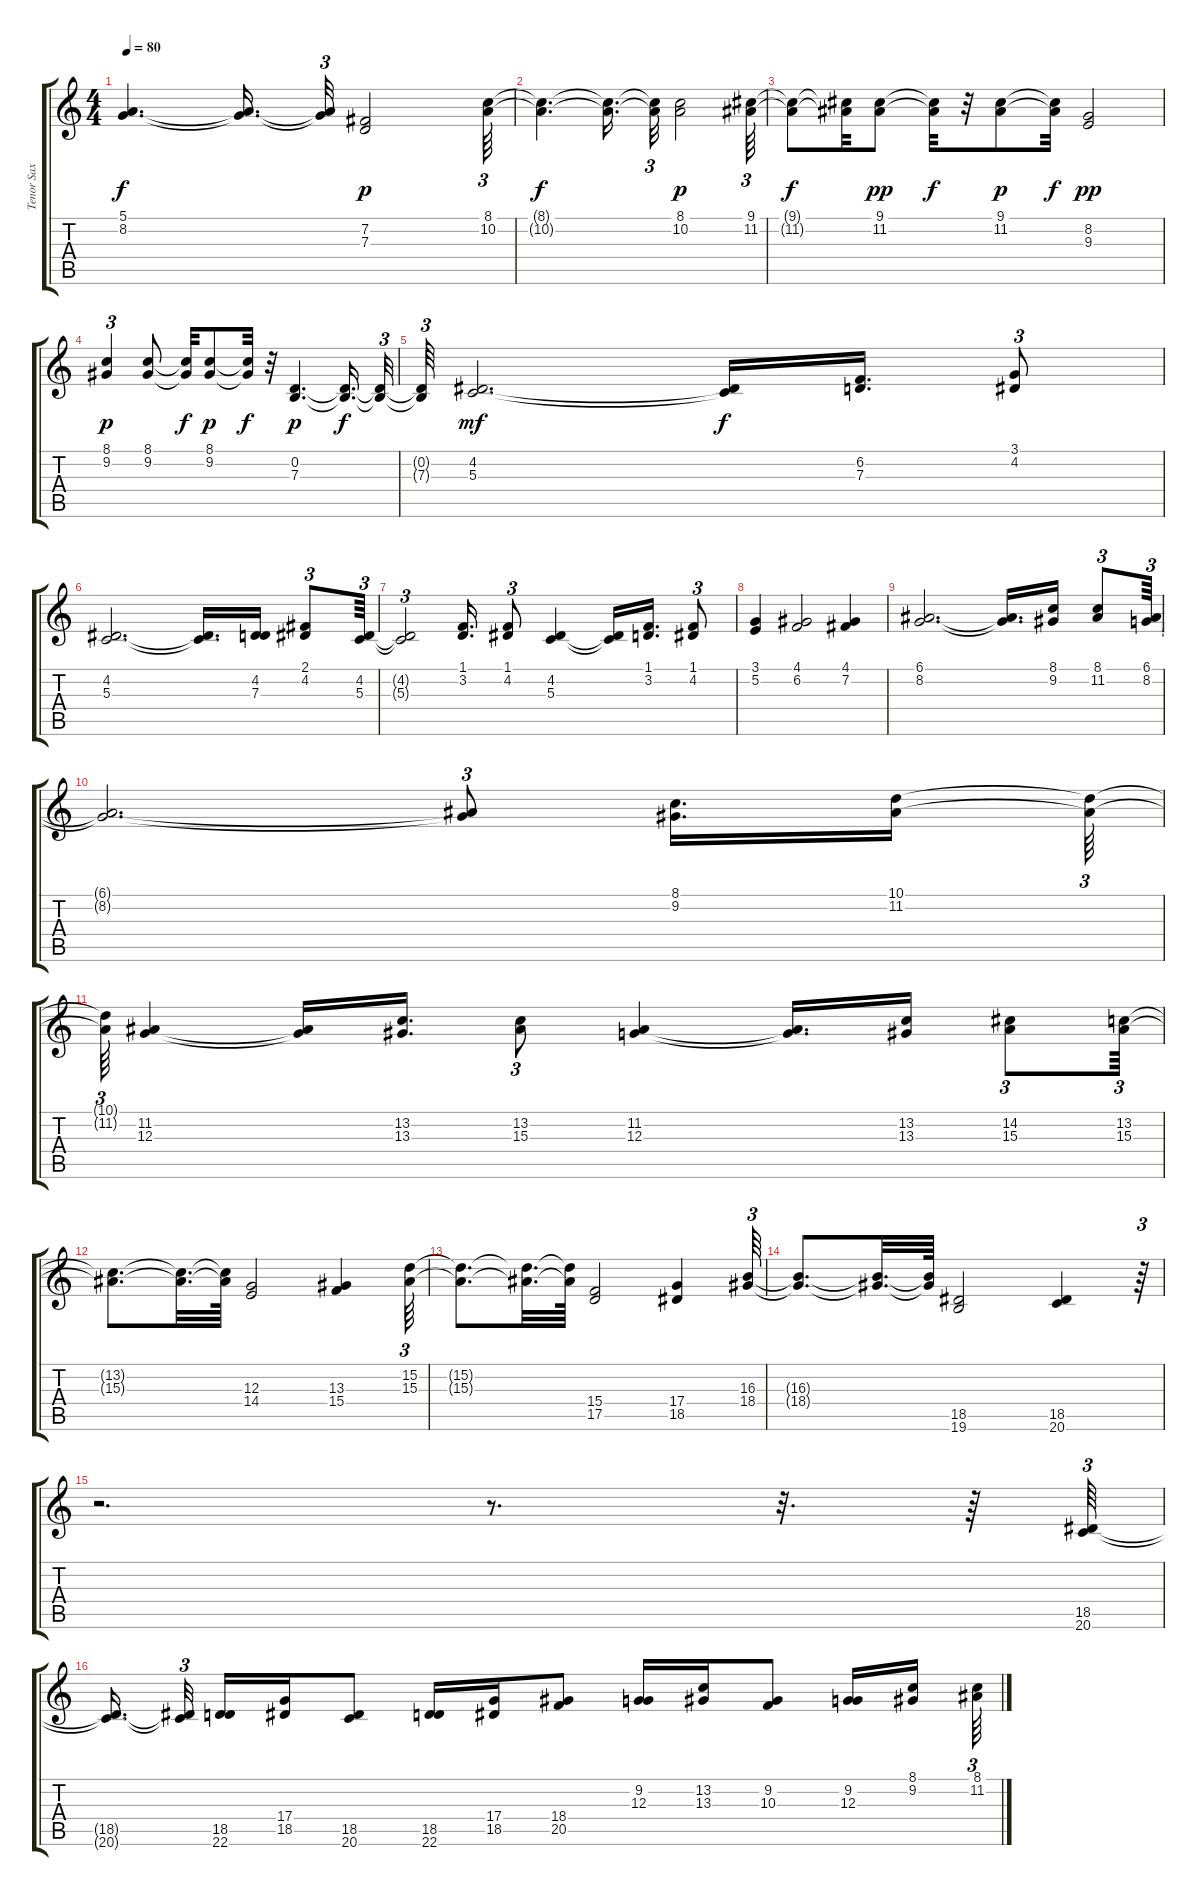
\track ("Tenor Sax" "Tenor Sax") {instrument tenorsax}
\staff {score tabs}
\tuning (E4 B3 G3 D3 A2 E2) {hide}
\ts (4 4)
\tempo 80
\clef g2
\ks c
(5.1{t} 8.2{t}).4{d dy f} (5.1{t} 8.2{t}).16{d} (5.1{t} 8.2{t}).32{tu (3 2)} (7.2 7.3).2{dy p} (8.1 10.2).64{tu (3 2)} |
(8.1{t} 10.2{t}).4{d dy f} (8.1{t} 10.2{t}).16{d} (8.1{t} 10.2{t}).32{tu (3 2)} (8.1 10.2).2{dy p} (9.1 11.2).64{tu (3 2)} |
(9.1{t} 11.2{t}).8{dy f} (9.1{t} 11.2{t}).32 (9.1 11.2).8{dy pp} (9.1{t} 11.2{t}).32{dy f} r.32 (9.1 11.2).8{dy p} (9.1{t} 11.2{t}).32{dy f} (8.2 9.3).2{dy pp} |
(8.1 9.2).4{tu (3 2) dy p} (8.1 9.2).8 (8.1{t} 9.2{t}).32{dy f} (8.1 9.2).8{dy p} (8.1{t} 9.2{t}).32{dy f} r.32 (0.2 7.3).4{d dy p} (0.2{t} 7.3{t}).16{d dy f} (0.2{t} 7.3{t}).32{tu (3 2)} |
(0.2{t} 7.3{t}).64{tu (3 2)} (4.2 5.3).2{d dy mf} (4.2{t} 5.3{t}).16{dy f} (6.2 7.3).16{d} (3.1 4.2).8{tu (3 2)} |
(4.2 5.3).2{d} (4.2{t} 5.3{t}).16{d} (4.2 7.3).16 (2.1 4.2).8{tu (3 2)} (4.2 5.3).64{tu (3 2)} |
(4.2{t} 5.3{t}).2{tu (3 2)} (1.1 3.2).16{d} (1.1 4.2).8{tu (3 2)} (4.2 5.3).4 (4.2{t} 5.3{t}).16 (1.1 3.2).16{d} (1.1 4.2).8{tu (3 2)} |
(3.1 5.2).4 (4.1 6.2).2 (4.1 7.2).4 |
(6.1 8.2).2{d} (6.1{t} 8.2{t}).16{d} (8.1 9.2).16 (8.1 11.2).8{tu (3 2)} (6.1 8.2).64{tu (3 2)} |
(6.1{t} 8.2{t}).2{d} (6.1{t} 8.2{t}).8{tu (3 2)} (8.1 9.2).16{d} (10.1 11.2).16{beam splitsecondary} (10.1{t} 11.2{t}).64{tu (3 2)} |
(10.1{t} 11.2{t}).64{tu (3 2)} (11.2 12.3).4 (11.2{t} 12.3{t}).16 (13.2 13.3).16{d} (13.2 15.3).8{tu (3 2)} (11.2 12.3).4 (11.2{t} 12.3{t}).16{d} (13.2 13.3).16 (14.2 15.3).8{tu (3 2)} (13.2 15.3).64{tu (3 2)} |
(13.2{t} 15.3{t}).8{d} (13.2{t} 15.3{t}).32{d} (13.2{t} 15.3{t}).64 (12.3 14.4).2 (13.3 15.4).4 (15.2 15.3).64{tu (3 2)} |
(15.2{t} 15.3{t}).8{d} (15.2{t} 15.3{t}).32{d} (15.2{t} 15.3{t}).64 (15.4 17.5).2 (17.4 18.5).4 (16.3 18.4).64{tu (3 2)} |
(16.3{t} 18.4{t}).8{d} (16.3{t} 18.4{t}).32{d} (16.3{t} 18.4{t}).64 (18.5 19.6).2 (18.5 20.6).4 r.64{tu (3 2)} |
r.2{d} r.8{d} r.32{d} r.64 (18.5 20.6).64{tu (3 2)} |
(18.5{t} 20.6{t}).16{d beam splitsecondary} (18.5{t} 20.6{t}).32{tu (3 2) beam splitsecondary} (18.5 22.6).16 (17.4 18.5).16 (18.5 20.6).8 (18.5 22.6).16 (17.4 18.5).16 (18.4 20.5).8 (9.2 12.3).16 (13.2 13.3).16 (9.2 10.3).8 (9.2 12.3).16 (8.1 9.2).16{beam splitsecondary} (8.1 11.2).64{tu (3 2)}
